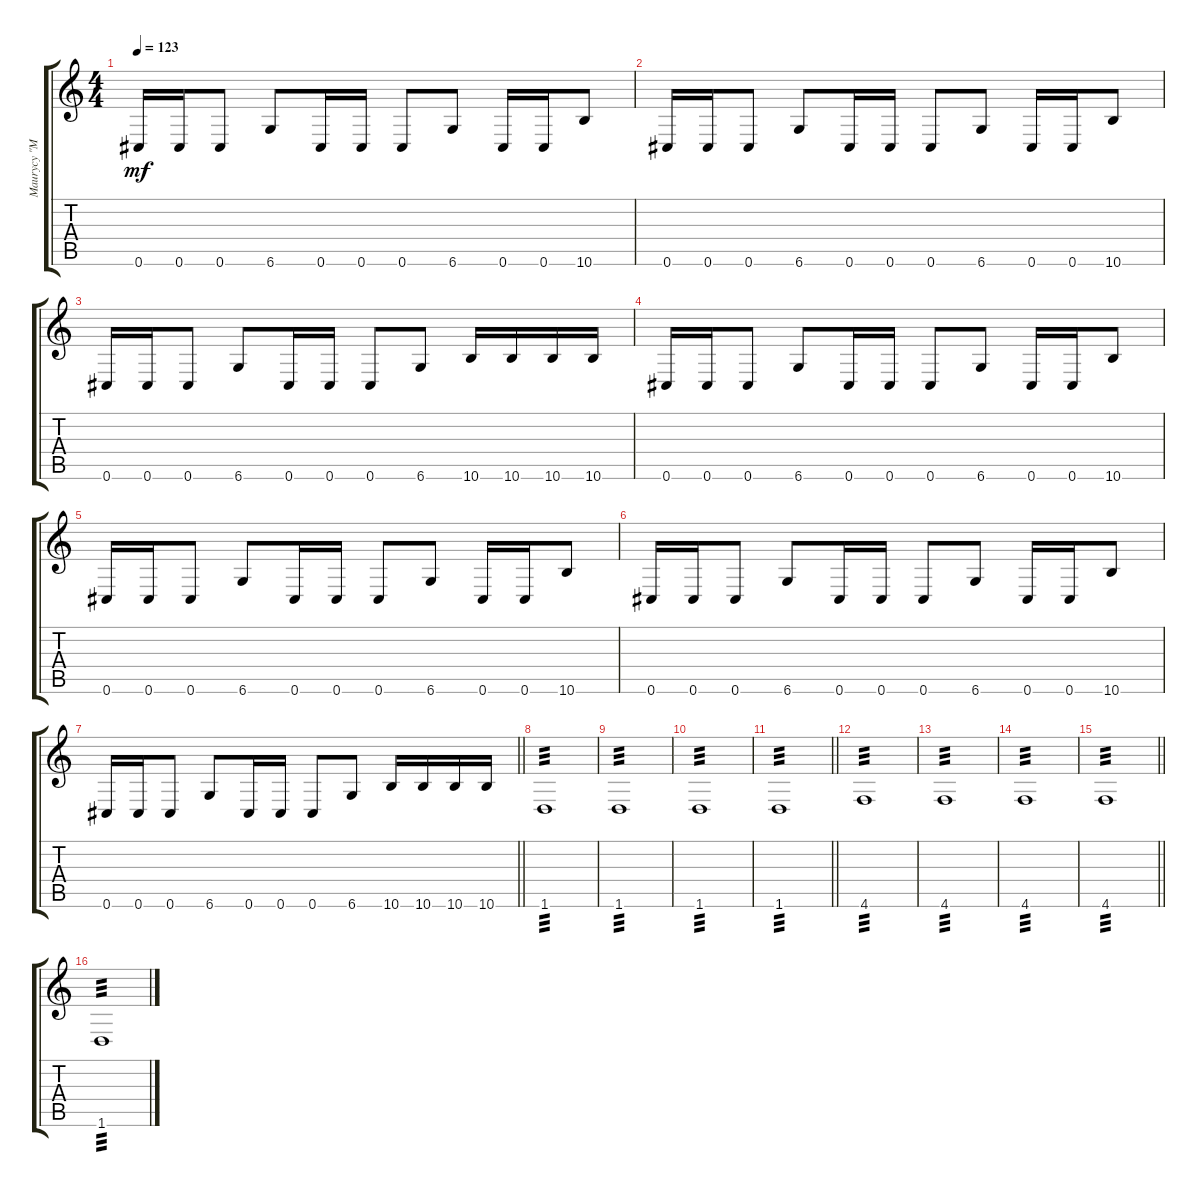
\track ("Maurycy \"Mauser\" Stefanowicz (Rythm)" "Maurycy \"M") {instrument overdrivenguitar}
\staff {score tabs}
\tuning (Db4 Ab3 E3 B2 Gb2 Db2) {hide}
\ts (4 4)
\tempo 123
\clef g2
\ks c
0.6.16{dy mf} 0.6.16 0.6.8 6.6.8 0.6.16 0.6.16 0.6.8 6.6.8 0.6.16 0.6.16 10.6.8 |
0.6.16 0.6.16 0.6.8 6.6.8 0.6.16 0.6.16 0.6.8 6.6.8 0.6.16 0.6.16 10.6.8 |
0.6.16 0.6.16 0.6.8 6.6.8 0.6.16 0.6.16 0.6.8 6.6.8 10.6.16 10.6.16 10.6.16 10.6.16 |
0.6.16 0.6.16 0.6.8 6.6.8 0.6.16 0.6.16 0.6.8 6.6.8 0.6.16 0.6.16 10.6.8 |
0.6.16 0.6.16 0.6.8 6.6.8 0.6.16 0.6.16 0.6.8 6.6.8 0.6.16 0.6.16 10.6.8 |
0.6.16 0.6.16 0.6.8 6.6.8 0.6.16 0.6.16 0.6.8 6.6.8 0.6.16 0.6.16 10.6.8 |
\barLineRight lightlight
0.6.16 0.6.16 0.6.8 6.6.8 0.6.16 0.6.16 0.6.8 6.6.8 10.6.16 10.6.16 10.6.16 10.6.16 |
1.6.1{tp 3} |
1.6.1{tp 3} |
1.6.1{tp 3} |
\barLineRight lightlight
1.6.1{tp 3} |
4.6.1{tp 3} |
4.6.1{tp 3} |
4.6.1{tp 3} |
\barLineRight lightlight
4.6.1{tp 3} |
1.6.1{tp 3}
